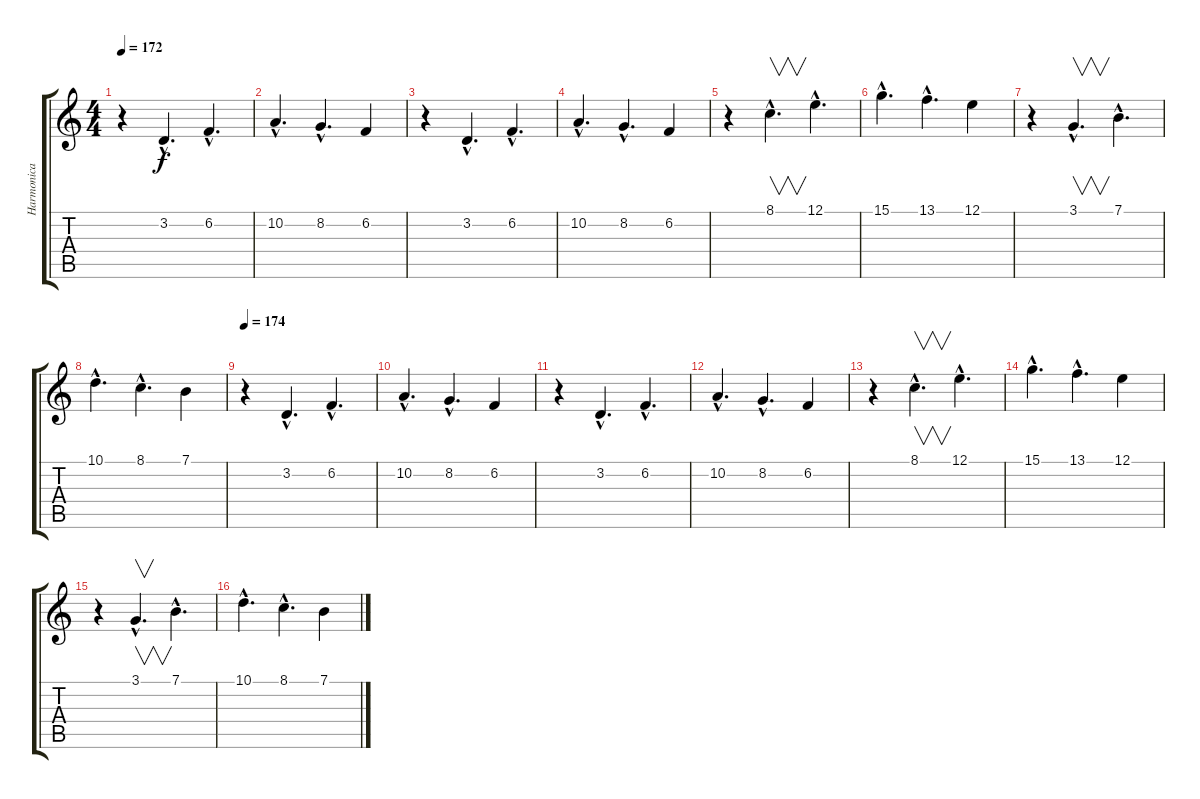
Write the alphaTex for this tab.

\track ("Harmonica" "Harmonica") {instrument harmonica}
\staff {score tabs}
\tuning (E4 B3 G3 D3 A2 D2) {hide}
\ts (4 4)
\tempo 172
\clef g2
\ks c
r.4{dy f volume 13} 3.2{hac}.4{d} 6.2{hac}.4{d} |
10.2{hac}.4{d} 8.2{hac}.4{d} 6.2.4 |
r.4 3.2{hac}.4{d} 6.2{hac}.4{d} |
10.2{hac}.4{d} 8.2{hac}.4{d} 6.2.4 |
r.4 8.1{hac}.4{v d} 12.1{hac}.4{d} |
15.1{hac}.4{d} 13.1{hac}.4{d} 12.1.4 |
r.4 3.1{hac}.4{v d} 7.1{hac}.4{d} |
10.1{hac}.4{d} 8.1{hac}.4{d} 7.1.4 |
\tempo 174
r.4 3.2{hac}.4{d} 6.2{hac}.4{d} |
10.2{hac}.4{d} 8.2{hac}.4{d} 6.2.4 |
r.4 3.2{hac}.4{d} 6.2{hac}.4{d} |
10.2{hac}.4{d} 8.2{hac}.4{d} 6.2.4 |
r.4 8.1{hac}.4{v d} 12.1{hac}.4{d} |
15.1{hac}.4{d} 13.1{hac}.4{d} 12.1.4 |
r.4 3.1{hac}.4{v d} 7.1{hac}.4{d} |
10.1{hac}.4{d} 8.1{hac}.4{d} 7.1.4
